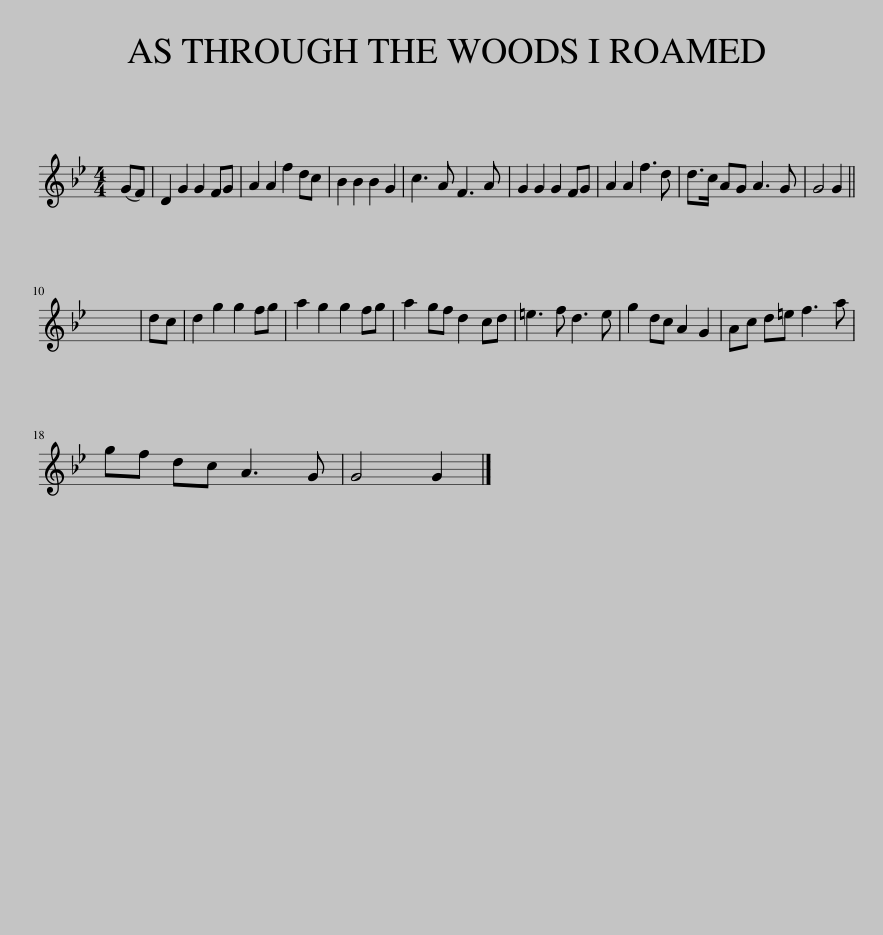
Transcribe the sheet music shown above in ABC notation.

X:1
L:1/8
M:4/4
I:linebreak $
K:Gmin
V:1 treble
V:1
 (GF) | D2 G2 G2 FG | A2 A2 f2 dc | B2 B2 B2 G2 | c3 A F3 A | %5
 G2 G2 G2 FG | A2 A2 f3 d | d>c AG A3 G | G4 G2 ||$ x8 | %10
 dc | d2 g2 g2 fg | a2 g2 g2 fg | a2 gf d2 cd | =e3 f d3 e | %15
 g2 dc A2 G2 | Ac d=e f3 a |$ gf dc A3 G | G4 G2 |] %19
